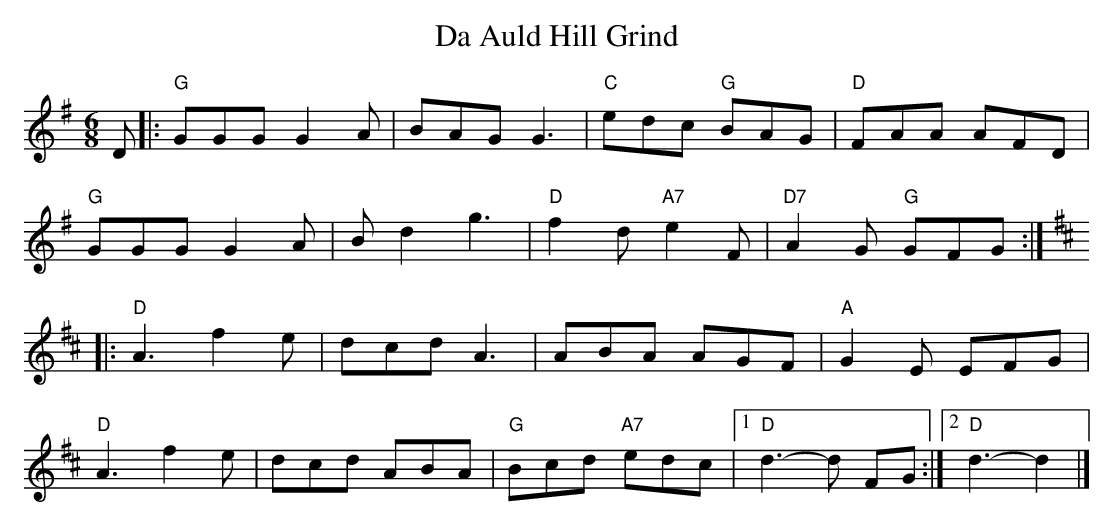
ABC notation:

X:1
T:Auld Hill Grind, Da
L:1/4
M:6/8
K:G
D/ |: "G" G/G/G/ G A/ | B/A/G/ G3/2 | "C" e/d/c/ "G" B/A/G/ |  "D" F/A/A/ A/F/D/ |
"G" G/G/G/ G A/ | B/ d g3/2 | "D" f d/ "A7" e F/ |  "D7" A G/ "G" G/F/G/ :|
|:[K:D] "D" A3/2 f e/ | d/c/d/ A3/2 | A/B/A/ A/G/F/ |  "A" G E/ E/F/G/ |
"D" A3/2 f e/ | d/c/d/ A/B/A/ | "G" B/c/d/ "A7" e/d/c/ |1  "D" d3/2- d/ F/G/ :|2 "D" d3/2- d |]
